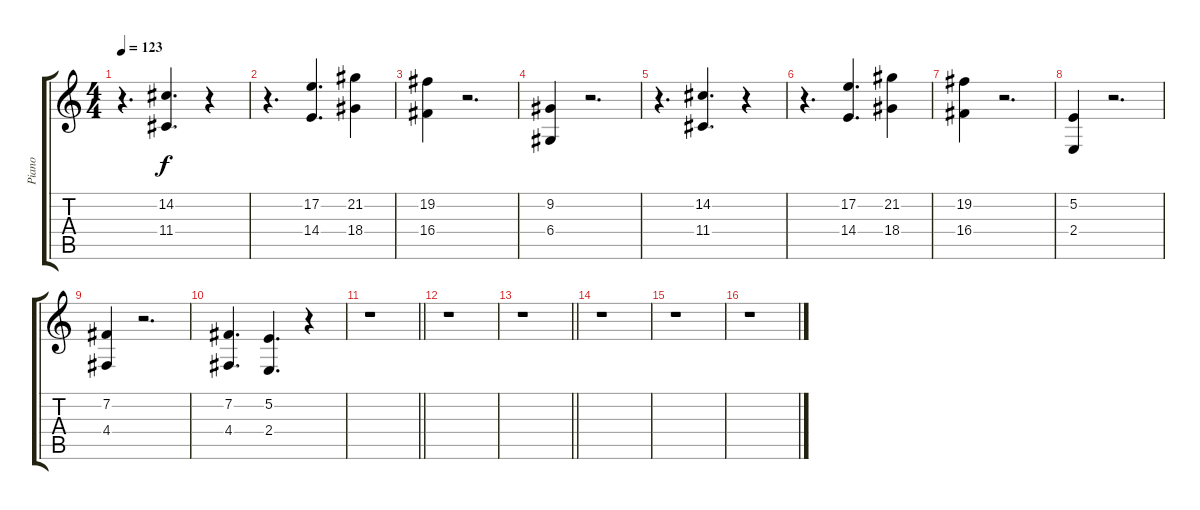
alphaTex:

\track ("Piano" "Piano") {instrument brightacousticpiano}
\staff {score tabs}
\tuning (E4 B3 G3 D3 A2 E2) {hide}
\ts (4 4)
\tempo 123
\clef g2
\ks c
r.4{d dy f} (14.2 11.4).4{d} r.4 |
r.4{d} (17.2 14.4).4{d} (21.2 18.4).4 |
(19.2 16.4).4 r.2{d} |
(9.2 6.4).4 r.2{d} |
r.4{d} (14.2 11.4).4{d} r.4 |
r.4{d} (17.2 14.4).4{d} (21.2 18.4).4 |
(19.2 16.4).4 r.2{d} |
(5.2 2.4).4 r.2{d} |
(7.2 4.4).4 r.2{d} |
(7.2 4.4).4{d} (5.2 2.4).4{d} r.4 |
\barLineRight lightlight
r.1 |
r.1 |
\barLineRight lightlight
r.1 |
r.1 |
r.1 |
r.1
